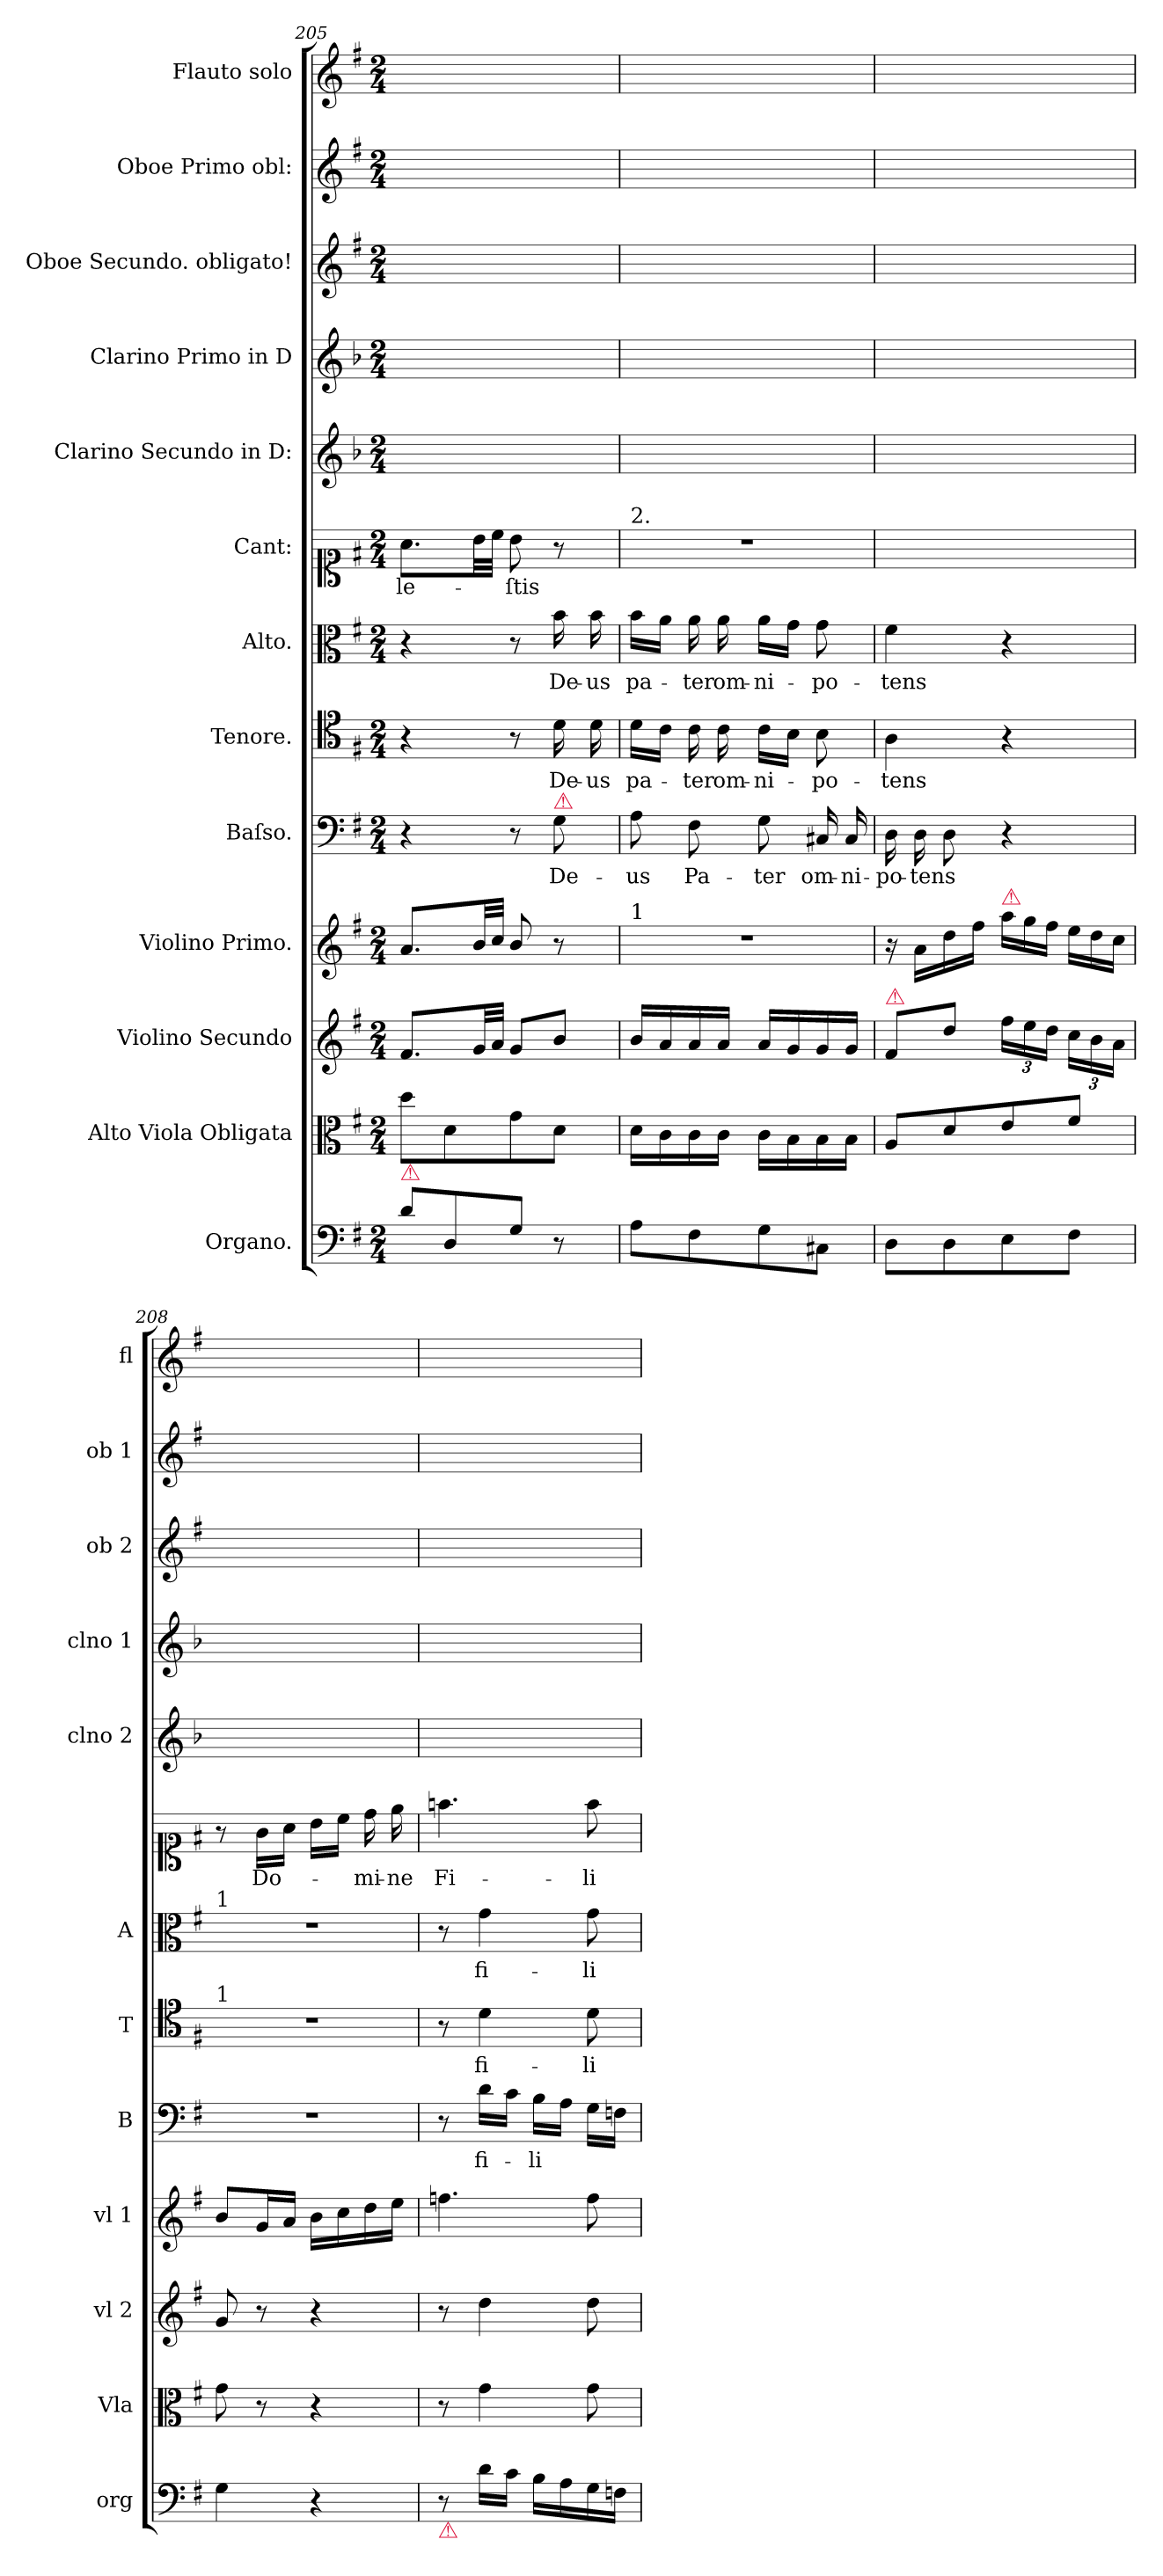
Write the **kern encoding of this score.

**kern	**kern	**kern	**dynam	**kern	**kern	**text	**kern	**text	**kern	**text	**kern	**text	**kern	**kern	**kern	**kern	**kern
*part13	*part12	*part11	*part11	*part10	*part9	*part9	*part8	*part8	*part7	*part7	*part6	*part6	*part5	*part4	*part3	*part2	*part1
*staff13	*staff12	*staff11	*staff11	*staff10	*staff9	*staff9	*staff8	*staff8	*staff7	*staff7	*staff6	*staff6	*staff5	*staff4	*staff3	*staff2	*staff1
*I"Organo.	*I"Alto Viola Obligata	*I"Violino Secundo	*	*I"Violino Primo.	*I"Baſso.	*	*I"Tenore.	*	*I"Alto.	*	*I"Cant:	*	*I"Clarino Secundo in D:	*I"Clarino Primo in D	*I"Oboe Secundo. obligato!	*I"Oboe Primo obl:	*I"Flauto solo
*I'org	*I'Vla	*I'vl 2	*	*I'vl 1	*I'B	*	*I'T	*	*I'A	*	*	*	*I'clno 2	*I'clno 1	*I'ob 2	*I'ob 1	*I'fl
*clefF4	*clefC3	*clefG2	*	*clefG2	*clefF4	*	*clefC4	*	*clefC3	*	*clefC1	*	*clefG2	*clefG2	*clefG2	*clefG2	*clefG2
*	*	*	*	*	*	*	*	*	*	*	*	*	*ITrd-1c-2	*ITrd-1c-2	*	*	*
*k[f#]	*k[f#]	*k[f#]	*	*k[f#]	*k[f#]	*	*k[f#]	*	*k[f#]	*	*k[f#]	*	*k[f#]	*k[f#]	*k[f#]	*k[f#]	*k[f#]
*G:	*G:	*G:	*	*G:	*G:	*	*G:	*	*G:	*	*G:	*	*G:	*G:	*G:	*G:	*G:
*M2/4	*M2/4	*M2/4	*	*M2/4	*M2/4	*	*M2/4	*	*M2/4	*	*M2/4	*	*M2/4	*M2/4	*M2/4	*M2/4	*M2/4
=205	=205	=205	=205	=205	=205	=205	=205	=205	=205	=205	=205	=205	=205	=205	=205	=205	=205
!LO:TX:a:color=crimson:t=⚠	!	!	!	!	!	!	!	!	!	!	!	!	!	!	!	!	!
8d\L	8dd\L	8.f#/L	.	8.a/L	4r	.	4r	.	4r	.	8.a\L	-le-	2ryy	2ryy	2ryy	2ryy	2ryy
8D/	8d\	.	.	.	.	.	.	.	.	.	.	.	.	.	.	.	.
.	.	32g/LL	.	32b/LL	.	.	.	.	.	.	32b\LL	.	.	.	.	.	.
.	.	32a/JJJ	.	32cc/JJJ	.	.	.	.	.	.	32cc\JJJ	.	.	.	.	.	.
8G/J	8g\	8g/L	.	8b/	8r	.	8r	.	8r	.	8b\	-ſtis	.	.	.	.	.
!	!	!	!	!	!LO:TX:a:color=crimson:t=⚠	!	!	!	!	!	!	!	!	!	!	!	!
8r	8d\J	8b/J	.	8r	8G\	De-	16d\	De-	16b\	De-	8r	.	.	.	.	.	.
.	.	.	.	.	.	.	16d\	-us	16b\	-us	.	.	.	.	.	.	.
=206	=206	=206	=206	=206	=206	=206	=206	=206	=206	=206	=206	=206	=206	=206	=206	=206	=206
!	!	!	!	!	!	!	!	!	!	!	!LO:TX:a:t=2.	!	!	!	!	!	!
!	!	!	!	!LO:TX:a:t=1	!	!	!	!	!	!	!	!	!	!	!	!	!
!	!	!	!	!	!	!	!	!	!	!	!LO:N:vis=0	!	!	!	!	!	!
8A\L	16d\LL	16b/LL	.	2r	8A\	-us	16d\LL	pa-	16b\LL	pa-	2r	.	2ryy	2ryy	2ryy	2ryy	2ryy
.	16c\	16a/	.	.	.	.	16c\JJ	.	16a\JJ	.	.	.	.	.	.	.	.
8F#\	16c\	16a/	.	.	8F#\	Pa-	16c\	-ter	16a\	-ter	.	.	.	.	.	.	.
.	16c\JJ	16a/JJ	.	.	.	.	16c\	om-	16a\	om-	.	.	.	.	.	.	.
8G\	16c\LL	16a/LL	.	.	8G\	-ter	16c\LL	-ni-	16a\LL	-ni-	.	.	.	.	.	.	.
.	16B\	16g/	.	.	.	.	16B\JJ	.	16g\JJ	.	.	.	.	.	.	.	.
8C#X\J	16B\	16g/	.	.	16C#X/	om-	8B\	-po-	8g\	-po-	.	.	.	.	.	.	.
.	16B\JJ	16g/JJ	.	.	16C#/	-ni-	.	.	.	.	.	.	.	.	.	.	.
=207	=207	=207	=207	=207	=207	=207	=207	=207	=207	=207	=207	=207	=207	=207	=207	=207	=207
!	!	!LO:TX:a:color=crimson:t=⚠	!	!	!	!	!	!	!	!	!	!	!	!	!	!	!
!	!	!	!LO:DY:a	!	!	!	!	!	!	!	!	!	!	!	!	!	!
8D\L	8A/L	8f#/L	for	16r	16D\	-po-	4A\	-tens	4f#\	-tens	2ryy	.	2ryy	2ryy	2ryy	2ryy	2ryy
.	.	.	.	16a\LL	16D\	-tens	.	.	.	.	.	.	.	.	.	.	.
8D\	8d/	8dd\J	.	16dd\	8D\	.	.	.	.	.	.	.	.	.	.	.	.
.	.	.	.	16ff#\JJ	.	.	.	.	.	.	.	.	.	.	.	.	.
*	*	*	*	*Xtuplet	*	*	*	*	*	*	*	*	*	*	*	*	*
!	!	!	!	!LO:TX:a:color=crimson:t=⚠	!	!	!	!	!	!	!	!	!	!	!	!	!
8E\	8e/	24ff#\LL	.	24aa\LL	4r	.	4r	.	4r	.	.	.	.	.	.	.	.
.	.	24ee\	.	24gg\	.	.	.	.	.	.	.	.	.	.	.	.	.
.	.	24dd\JJ	.	24ff#\JJ	.	.	.	.	.	.	.	.	.	.	.	.	.
8F#\J	8f#/J	24cc\LL	.	24ee\LL	.	.	.	.	.	.	.	.	.	.	.	.	.
.	.	24b\	.	24dd\	.	.	.	.	.	.	.	.	.	.	.	.	.
.	.	24a\JJ	.	24cc\JJ	.	.	.	.	.	.	.	.	.	.	.	.	.
=208	=208	=208	=208	=208	=208	=208	=208	=208	=208	=208	=208	=208	=208	=208	=208	=208	=208
!	!	!	!	!	!	!	!	!	!LO:TX:a:t=1	!	!	!	!	!	!	!	!
!	!	!	!	!	!	!	!LO:TX:a:t=1	!	!	!	!	!	!	!	!	!	!
4G\	8g\	8g/	.	8b/L	2r	.	2r	.	2r	.	8r	.	2ryy	2ryy	2ryy	2ryy	2ryy
.	8r	8r	.	16g/L	.	.	.	.	.	.	16g\LL	Do-	.	.	.	.	.
.	.	.	.	16a/JJ	.	.	.	.	.	.	16a\JJ	.	.	.	.	.	.
4r	4r	4r	.	16b\LL	.	.	.	.	.	.	16b\LL	.	.	.	.	.	.
.	.	.	.	16cc\	.	.	.	.	.	.	16cc\JJ	.	.	.	.	.	.
.	.	.	.	16dd\	.	.	.	.	.	.	16dd\	-mi-	.	.	.	.	.
.	.	.	.	16ee\JJ	.	.	.	.	.	.	16ee\	-ne	.	.	.	.	.
=209	=209	=209	=209	=209	=209	=209	=209	=209	=209	=209	=209	=209	=209	=209	=209	=209	=209
!LO:TX:b:color=crimson:t=⚠	!	!	!	!	!	!	!	!	!	!	!	!	!	!	!	!	!
8r	8r	8r	.	4.ffn\	8r	.	8r	.	8r	.	4.ffn\	Fi-	2ryy	2ryy	2ryy	2ryy	2ryy
16d\LL	4g\	4dd\	.	.	16d\LL	fi-	4d\	fi-	4g\	fi-	.	.	.	.	.	.	.
16c\JJ	.	.	.	.	16c\JJ	.	.	.	.	.	.	.	.	.	.	.	.
16B\LL	.	.	.	.	16B\LL	-li	.	.	.	.	.	.	.	.	.	.	.
16A\	.	.	.	.	16A\JJ	.	.	.	.	.	.	.	.	.	.	.	.
16G\	8g\	8dd\	.	8ff\	16G\LL	.	8d\	-li	8g\	-li	8ff\	-li	.	.	.	.	.
16Fn\JJ	.	.	.	.	16Fn\JJ	.	.	.	.	.	.	.	.	.	.	.	.
=	=	=	=	=	=	=	=	=	=	=	=	=	=	=	=	=	=
*-	*-	*-	*-	*-	*-	*-	*-	*-	*-	*-	*-	*-	*-	*-	*-	*-	*-
